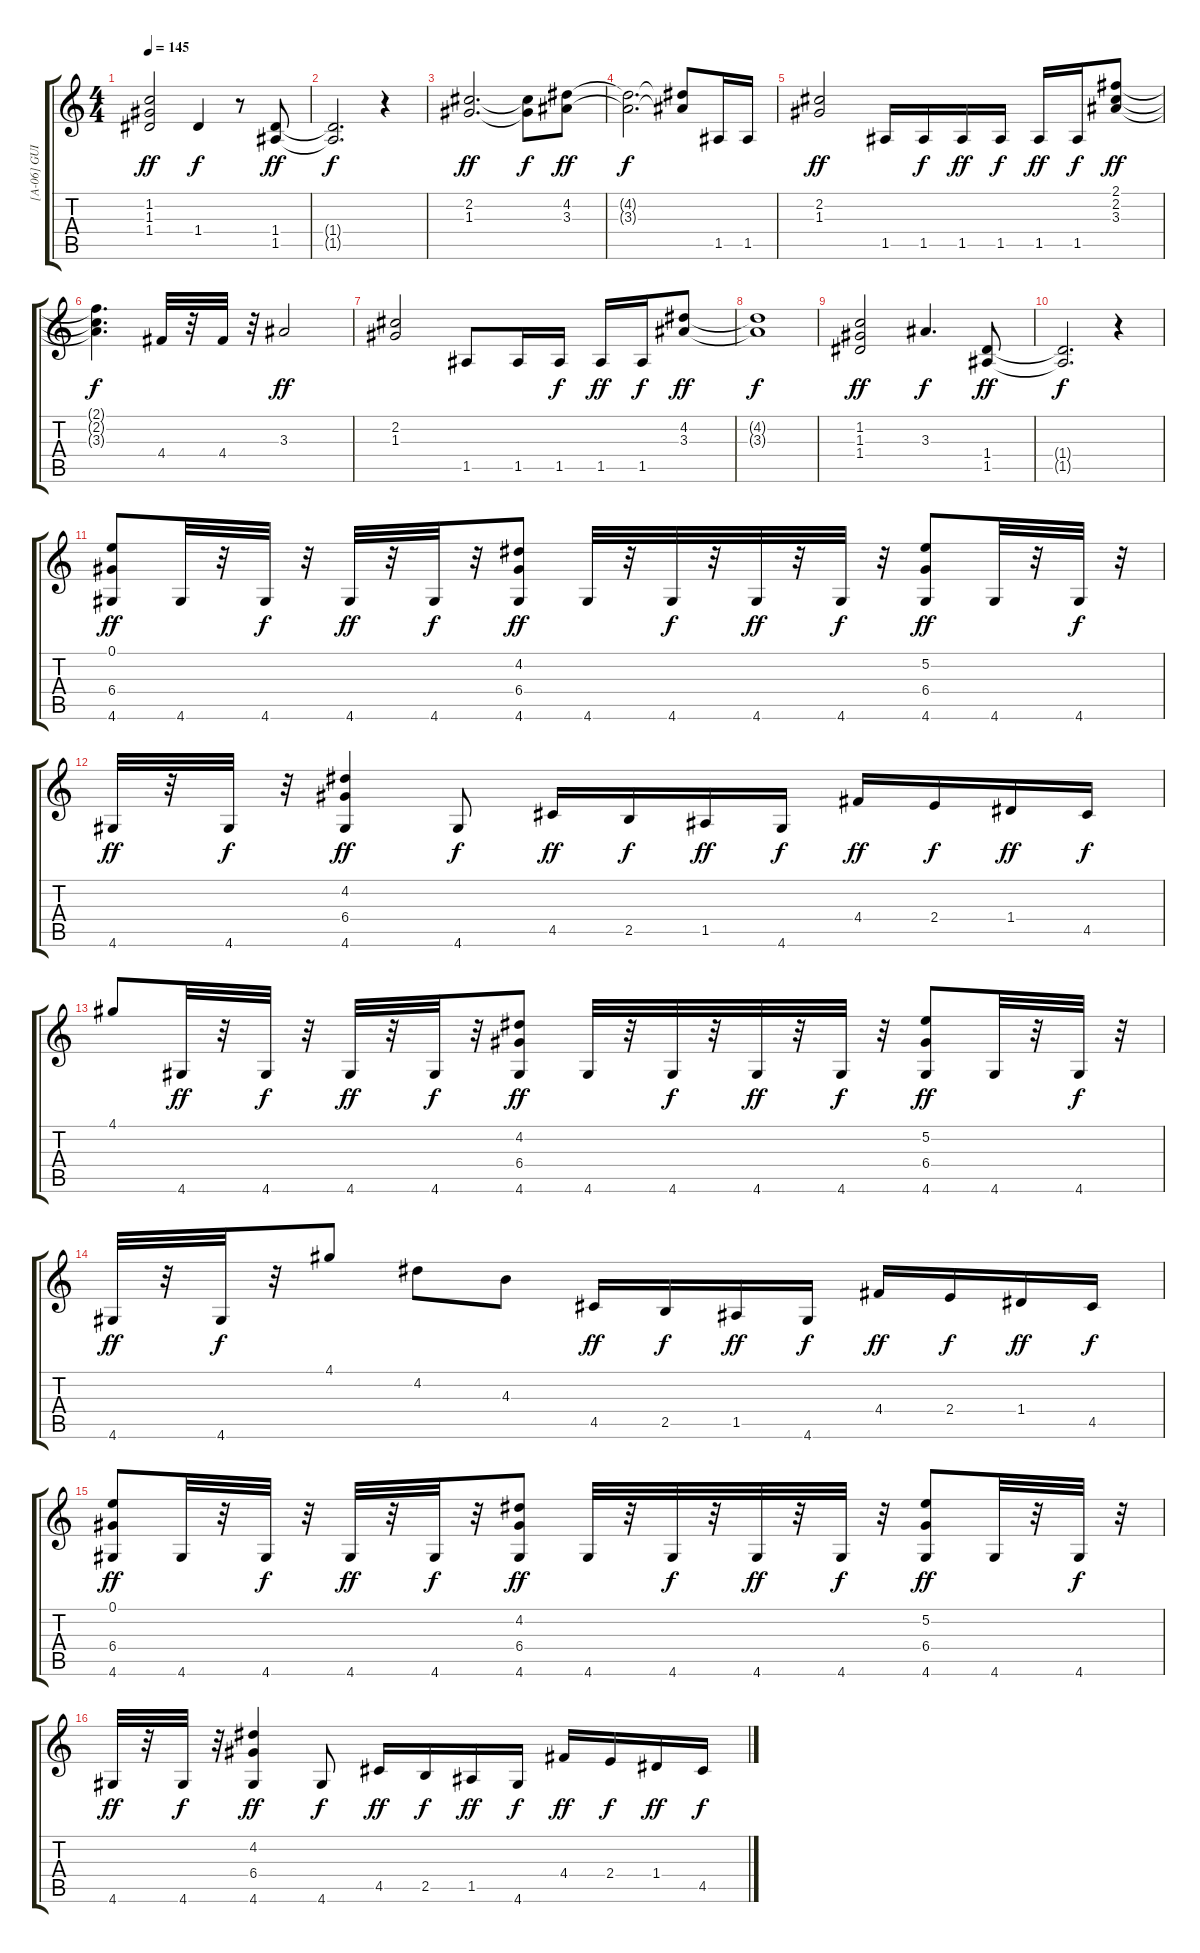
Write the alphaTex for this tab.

\track ("[A-06] GUITAR 1" "[A-06] GUI") {instrument overdrivenguitar}
\staff {score tabs}
\tuning (E4 B3 G3 D3 A2 E2) {hide}
\ts (4 4)
\tempo 145
\clef g2
\ks c
(1.2 1.3 1.4).2{dy ff} 1.4.4{dy f} r.8 (1.4 1.5).8{dy ff} |
(1.4{t} 1.5{t}).2{d dy f} r.4 |
(2.2 1.3).2{d dy ff} (2.2{t} 1.3{t}).8{dy f} (4.2 3.3).8{dy ff} |
(4.2{t} 3.3{t}).2{d dy f} (4.2{t} 3.3{t}).8 1.5.16 1.5.16 |
(2.2 1.3).2{dy ff} 1.5.16 1.5.16{dy f} 1.5.16{dy ff} 1.5.16{dy f} 1.5.16{dy ff} 1.5.16{dy f} (2.1 2.2 3.3).8{dy ff} |
(2.1{t} 2.2{t} 3.3{t}).4{d dy f} 4.4.32 r.32 4.4.32 r.32 3.3.2{dy ff instrument guitarharmonics} |
(2.2 1.3).2{instrument overdrivenguitar} 1.5.8 1.5.16 1.5.16{dy f} 1.5.16{dy ff} 1.5.16{dy f} (4.2 3.3).8{dy ff} |
(4.2{t} 3.3{t}).1{dy f} |
(1.2 1.3 1.4).2{dy ff} 3.3.4{d dy f} (1.4 1.5).8{dy ff} |
(1.4{t} 1.5{t}).2{d dy f} r.4 |
(0.1 6.4 4.6).8{dy ff} 4.6.32 r.32 4.6.32{dy f} r.32 4.6.32{dy ff} r.32 4.6.32{dy f} r.32 (4.2 6.4 4.6).8{dy ff} 4.6.32 r.32 4.6.32{dy f} r.32 4.6.32{dy ff} r.32 4.6.32{dy f} r.32 (5.2 6.4 4.6).8{dy ff} 4.6.32 r.32 4.6.32{dy f} r.32 |
4.6.32{dy ff} r.32 4.6.32{dy f} r.32 (4.2 6.4 4.6).4{dy ff} 4.6.8{dy f} 4.5.16{dy ff} 2.5.16{dy f} 1.5.16{dy ff} 4.6.16{dy f} 4.4.16{dy ff} 2.4.16{dy f} 1.4.16{dy ff} 4.5.16{dy f} |
4.1.8{instrument guitarharmonics} 4.6.32{dy ff instrument overdrivenguitar} r.32 4.6.32{dy f} r.32 4.6.32{dy ff} r.32 4.6.32{dy f} r.32 (4.2 6.4 4.6).8{dy ff} 4.6.32 r.32 4.6.32{dy f} r.32 4.6.32{dy ff} r.32 4.6.32{dy f} r.32 (5.2 6.4 4.6).8{dy ff} 4.6.32 r.32 4.6.32{dy f} r.32 |
4.6.32{dy ff} r.32 4.6.32{dy f} r.32 4.1.8{instrument guitarharmonics} 4.2.8 4.3.8 4.5.16{dy ff instrument overdrivenguitar} 2.5.16{dy f} 1.5.16{dy ff} 4.6.16{dy f} 4.4.16{dy ff} 2.4.16{dy f} 1.4.16{dy ff} 4.5.16{dy f} |
(0.1 6.4 4.6).8{dy ff} 4.6.32 r.32 4.6.32{dy f} r.32 4.6.32{dy ff} r.32 4.6.32{dy f} r.32 (4.2 6.4 4.6).8{dy ff} 4.6.32 r.32 4.6.32{dy f} r.32 4.6.32{dy ff} r.32 4.6.32{dy f} r.32 (5.2 6.4 4.6).8{dy ff} 4.6.32 r.32 4.6.32{dy f} r.32 |
4.6.32{dy ff} r.32 4.6.32{dy f} r.32 (4.2 6.4 4.6).4{dy ff} 4.6.8{dy f} 4.5.16{dy ff} 2.5.16{dy f} 1.5.16{dy ff} 4.6.16{dy f} 4.4.16{dy ff} 2.4.16{dy f} 1.4.16{dy ff} 4.5.16{dy f}
